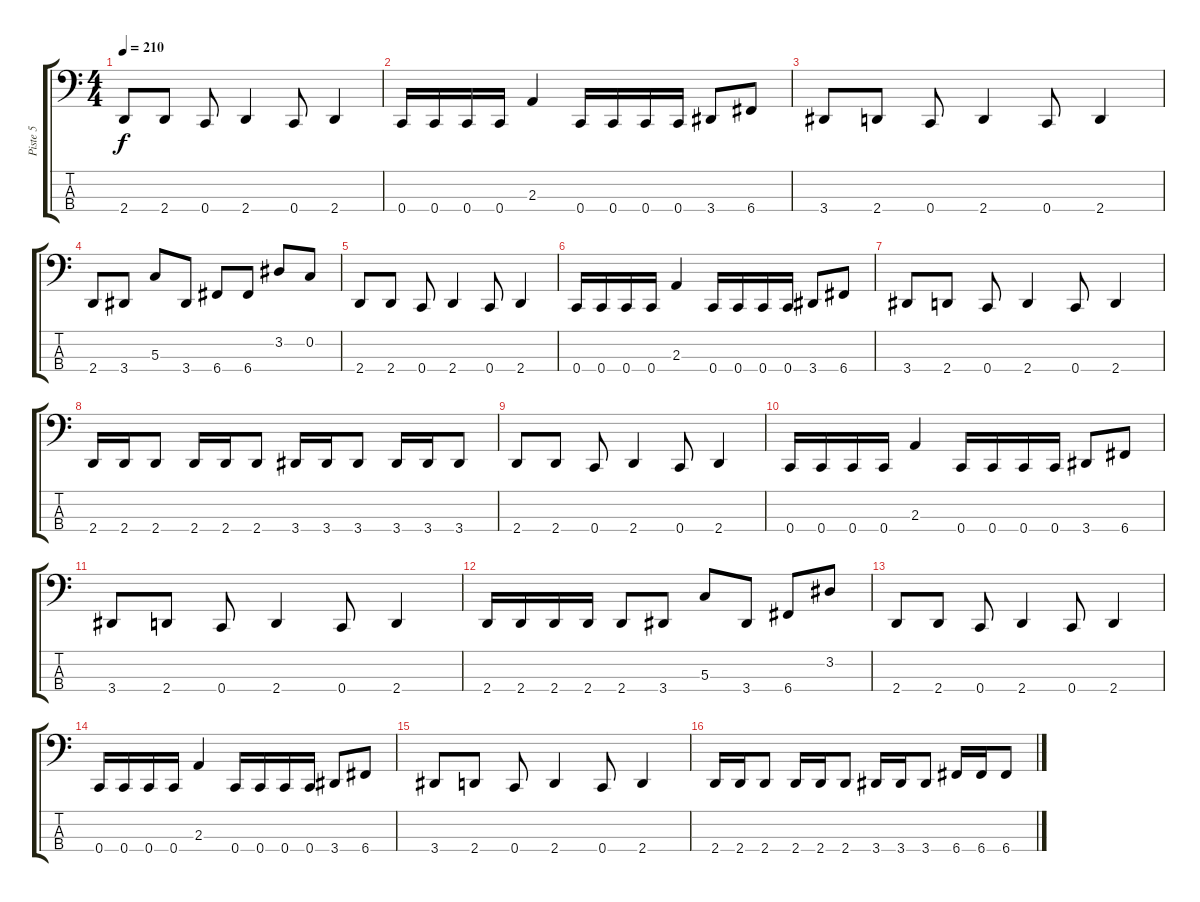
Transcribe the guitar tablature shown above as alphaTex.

\track ("Piste 5" "Piste 5") {instrument electricbassfinger}
\staff {score tabs}
\tuning (F2 C2 G1 C1) {hide}
\ts (4 4)
\tempo 210
\clef f4
\ks c
2.4.8{dy f} 2.4.8 0.4.8 2.4.4 0.4.8 2.4.4 |
0.4.16 0.4.16 0.4.16 0.4.16 2.3.4 0.4.16 0.4.16 0.4.16 0.4.16 3.4.8 6.4.8 |
3.4.8 2.4.8 0.4.8 2.4.4 0.4.8 2.4.4 |
2.4.8 3.4.8 5.3.8 3.4.8 6.4.8 6.4.8 3.2.8 0.2.8 |
2.4.8 2.4.8 0.4.8 2.4.4 0.4.8 2.4.4 |
0.4.16 0.4.16 0.4.16 0.4.16 2.3.4 0.4.16 0.4.16 0.4.16 0.4.16 3.4.8 6.4.8 |
3.4.8 2.4.8 0.4.8 2.4.4 0.4.8 2.4.4 |
2.4.16 2.4.16 2.4.8 2.4.16 2.4.16 2.4.8 3.4.16 3.4.16 3.4.8 3.4.16 3.4.16 3.4.8 |
2.4.8 2.4.8 0.4.8 2.4.4 0.4.8 2.4.4 |
0.4.16 0.4.16 0.4.16 0.4.16 2.3.4 0.4.16 0.4.16 0.4.16 0.4.16 3.4.8 6.4.8 |
3.4.8 2.4.8 0.4.8 2.4.4 0.4.8 2.4.4 |
2.4.16 2.4.16 2.4.16 2.4.16 2.4.8 3.4.8 5.3.8 3.4.8 6.4.8 3.2.8 |
2.4.8 2.4.8 0.4.8 2.4.4 0.4.8 2.4.4 |
0.4.16 0.4.16 0.4.16 0.4.16 2.3.4 0.4.16 0.4.16 0.4.16 0.4.16 3.4.8 6.4.8 |
3.4.8 2.4.8 0.4.8 2.4.4 0.4.8 2.4.4 |
2.4.16 2.4.16 2.4.8 2.4.16 2.4.16 2.4.8 3.4.16 3.4.16 3.4.8 6.4.16 6.4.16 6.4.8
